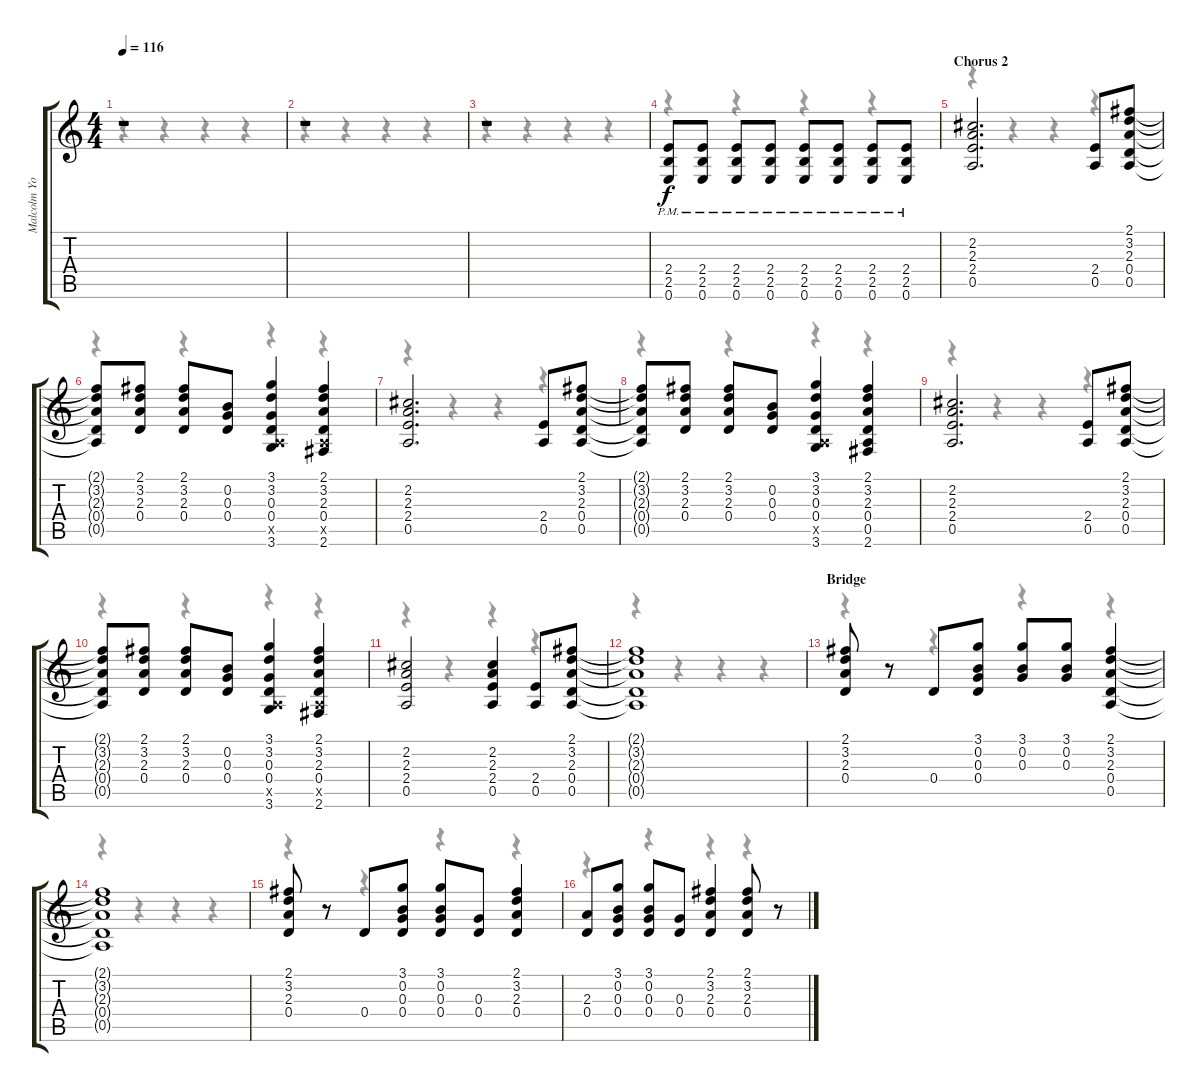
\track ("Malcolm Young" "Malcolm Yo") {instrument distortionguitar}
\staff {score tabs}
\tuning (E4 B3 G3 D3 A2 E2) {hide}
\voice
\ts (4 4)
\tempo 116
\clef g2
\ks c
r.1{dy f} |
r.1 |
r.1 |
(2.4{pm} 2.5{pm} 0.6{pm}).8 (2.4{pm} 2.5{pm} 0.6{pm}).8 (2.4{pm} 2.5{pm} 0.6{pm}).8 (2.4{pm} 2.5{pm} 0.6{pm}).8 (2.4{pm} 2.5{pm} 0.6{pm}).8 (2.4{pm} 2.5{pm} 0.6{pm}).8 (2.4{pm} 2.5{pm} 0.6{pm}).8 (2.4{pm} 2.5{pm} 0.6{pm}).8 |
\section ("" "Chorus 2")
(2.2 2.3 2.4 0.5).2{d} (2.4 0.5).8 (2.1 3.2 2.3 0.4 0.5).8 |
(2.1{t} 3.2{t} 2.3{t} 0.4{t} 0.5{t}).8 (2.1 3.2 2.3 0.4).8 (2.1 3.2 2.3 0.4).8 (0.2 0.3 0.4).8 (3.1 3.2 0.3 0.4 0.5{x} 3.6).4 (2.1 3.2 2.3 0.4 0.5{x} 2.6).4 |
(2.2 2.3 2.4 0.5).2{d} (2.4 0.5).8 (2.1 3.2 2.3 0.4 0.5).8 |
(2.1{t} 3.2{t} 2.3{t} 0.4{t} 0.5{t}).8 (2.1 3.2 2.3 0.4).8 (2.1 3.2 2.3 0.4).8 (0.2 0.3 0.4).8 (3.1 3.2 0.3 0.4 0.5{x} 3.6).4 (2.1 3.2 2.3 0.4 0.5 2.6).4 |
(2.2 2.3 2.4 0.5).2{d} (2.4 0.5).8 (2.1 3.2 2.3 0.4 0.5).8 |
(2.1{t} 3.2{t} 2.3{t} 0.4{t} 0.5{t}).8 (2.1 3.2 2.3 0.4).8 (2.1 3.2 2.3 0.4).8 (0.2 0.3 0.4).8 (3.1 3.2 0.3 0.4 0.5{x} 3.6).4 (2.1 3.2 2.3 0.4 0.5{x} 2.6).4 |
(2.2 2.3 2.4 0.5).2 (2.2 2.3 2.4 0.5).4 (2.4 0.5).8 (2.1 3.2 2.3 0.4 0.5).8 |
(2.1{t} 3.2{t} 2.3{t} 0.4{t} 0.5{t}).1 |
\section ("" "Bridge")
(2.1 3.2 2.3 0.4).8 r.8 0.4.8 (3.1 0.2 0.3 0.4).8 (3.1 0.2 0.3).8 (3.1 0.2 0.3).8 (2.1 3.2 2.3 0.4 0.5).4 |
(2.1{t} 3.2{t} 2.3{t} 0.4{t} 0.5{t}).1 |
(2.1 3.2 2.3 0.4).8 r.8 0.4.8 (3.1 0.2 0.3 0.4).8 (3.1 0.2 0.3 0.4).8 (0.3 0.4).8 (2.1 3.2 2.3 0.4).4 |
(2.3 0.4).8 (3.1 0.2 0.3 0.4).8 (3.1 0.2 0.3 0.4).8 (0.3 0.4).8 (2.1 3.2 2.3 0.4).4 (2.1 3.2 2.3 0.4).8 r.8
\voice
\clef g2
\ottava regular
\simile none
\ks c
r.4{dy f} r.4 r.4 r.4 |
r.4 r.4 r.4 r.4 |
r.4 r.4 r.4 r.4 |
r.4 r.4 r.4 r.4 |
r.4 r.4 r.4 r.4 |
r.4 r.4 r.4 r.4 |
r.4 r.4 r.4 r.4 |
r.4 r.4 r.4 r.4 |
r.4 r.4 r.4 r.4 |
r.4 r.4 r.4 r.4 |
r.4 r.4 r.4 r.4 |
r.4 r.4 r.4 r.4 |
r.4 r.4 r.4 r.4 |
r.4 r.4 r.4 r.4 |
r.4 r.4 r.4 r.4 |
r.4 r.4 r.4 r.4
